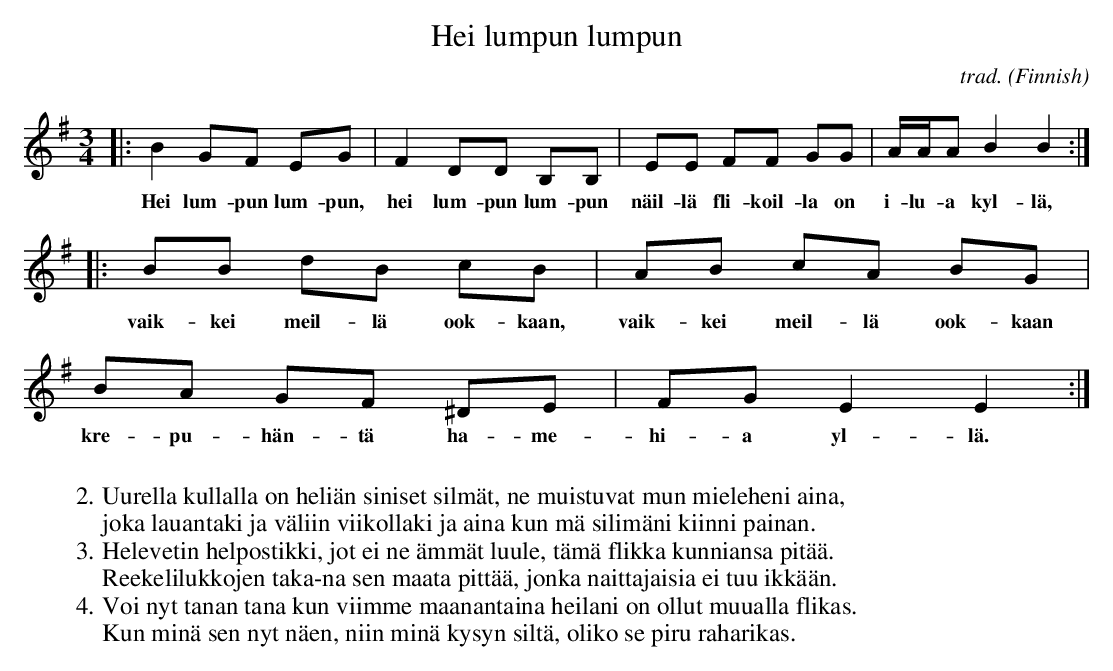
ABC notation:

X:1
T:Hei lumpun lumpun
C:trad.
O:Finnish
M:3/4
L:1/8
K:E min
|: B2 GF EG | F2 DD B,B, | EE FF GG | A/2A/2A B2 B2 :|
w:Hei lum-pun lum-pun, | hei lum-pun lum-pun | näil-lä fli-koil-la on | i-lu-a kyl-lä,
|: BB dB cB | AB cA BG | BA GF ^DE | FG E2 E2 :|
w:vaik-kei meil-lä ook-kaan, | vaik-kei meil-lä ook-kaan | kre-pu-hän-tä ha-me- | hi-a yl-lä.
W:
W:2. Uurella kullalla on heliän siniset silmät, ne muistuvat mun mieleheni aina,
W:joka lauantaki ja väliin viikollaki ja aina kun mä silimäni kiinni painan.
W:3. Helevetin helpostikki, jot ei ne ämmät luule, tämä flikka kunniansa pitää.
W:Reekelilukkojen taka-na sen maata pittää, jonka naittajaisia ei tuu ikkään.
W:4. Voi nyt tanan tana kun viimme maanantaina heilani on ollut muualla flikas.
W:Kun minä sen nyt näen, niin minä kysyn siltä, oliko se piru raharikas.
